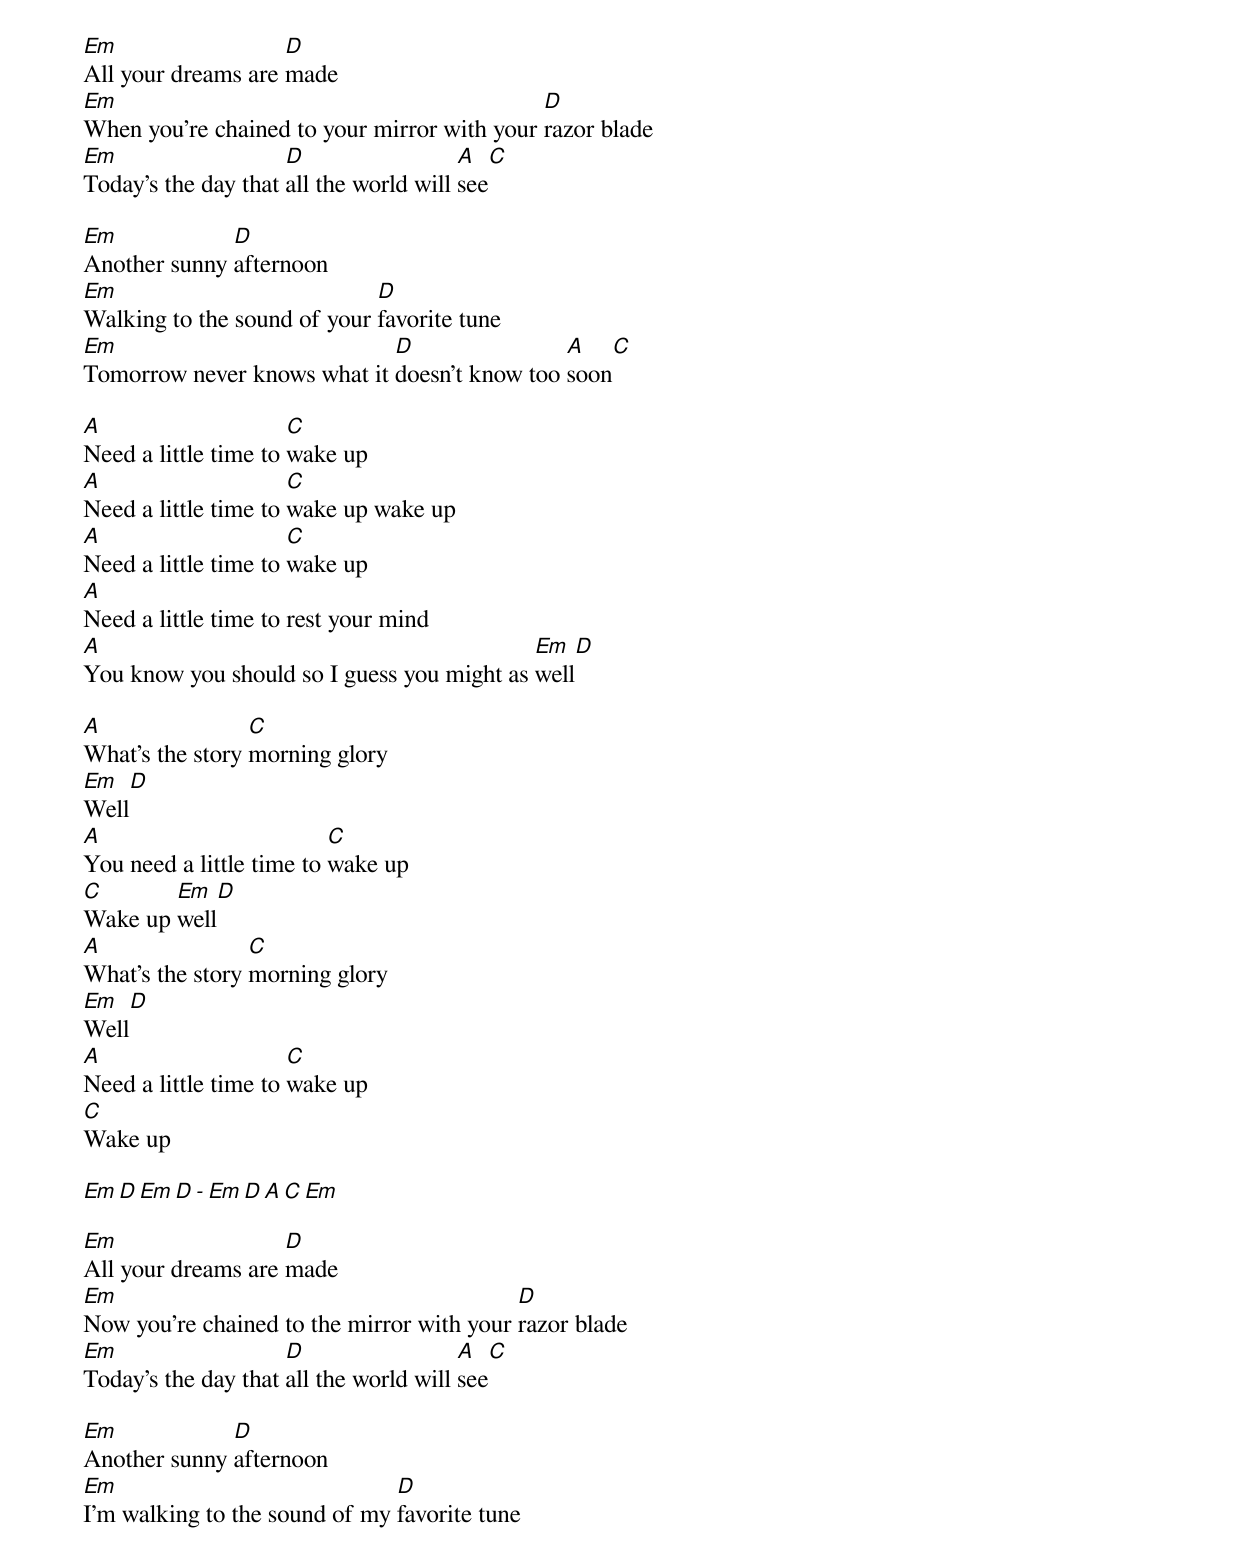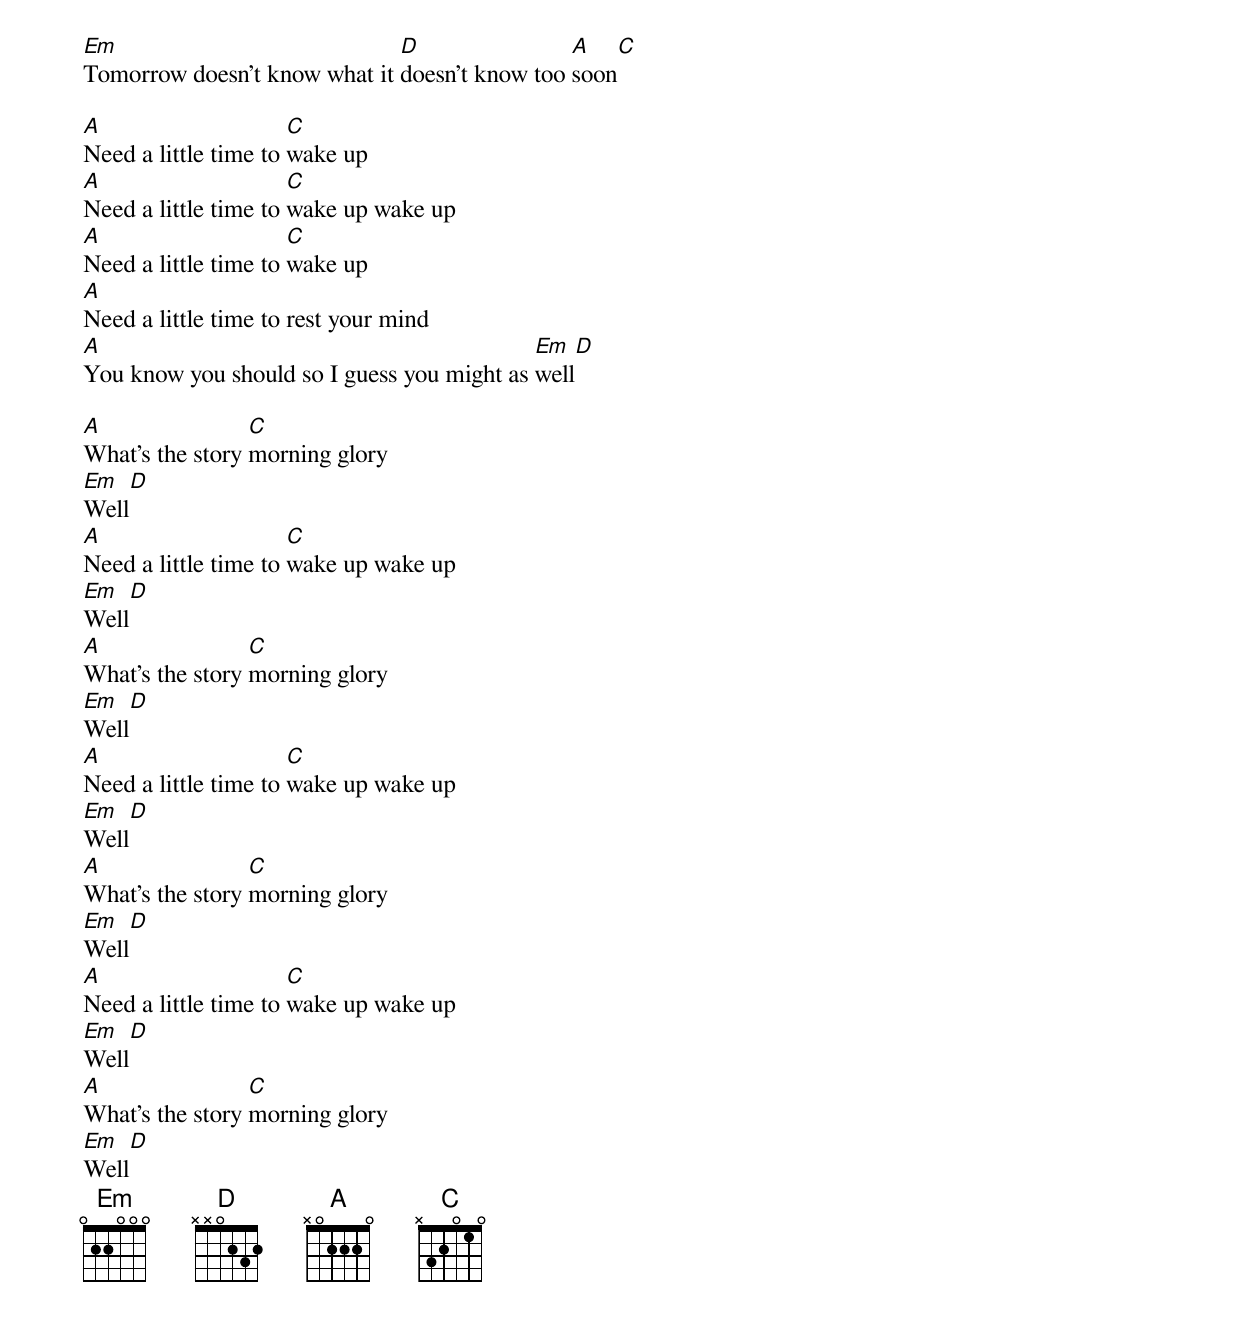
Em                  D
All your dreams are made
Em                                           D
When you're chained to your mirror with your razor blade
Em                   D                  A  C
Today's the day that all the world will see

Em            D
Another sunny afternoon
Em                           D
Walking to the sound of your favorite tune
Em                           D                A   C
Tomorrow never knows what it doesn't know too soon

A                     C
Need a little time to wake up
A                     C
Need a little time to wake up wake up
A                     C
Need a little time to wake up
A
Need a little time to rest your mind
A                                           Em  D
You know you should so I guess you might as well

A                C
What's the story morning glory
Em  D
Well
A                         C
You need a little time to wake up
C       Em  D
Wake up well
A                C
What's the story morning glory
Em  D
Well
A                     C
Need a little time to wake up
C
Wake up

Em D Em D - Em D A C Em

Em                  D
All your dreams are made
Em                                         D
Now you're chained to the mirror with your razor blade
Em                   D                  A  C
Today's the day that all the world will see

Em            D
Another sunny afternoon
Em                             D
I'm walking to the sound of my favorite tune
Em                            D                A   C
Tomorrow doesn't know what it doesn't know too soon

A                     C
Need a little time to wake up
A                     C
Need a little time to wake up wake up
A                     C
Need a little time to wake up
A
Need a little time to rest your mind
A                                           Em  D
You know you should so I guess you might as well

A                C
What's the story morning glory
Em  D
Well
A                     C
Need a little time to wake up wake up
Em  D
Well
A                C
What's the story morning glory
Em  D
Well
A                     C
Need a little time to wake up wake up
Em  D
Well
A                C
What's the story morning glory
Em  D
Well
A                     C
Need a little time to wake up wake up
Em  D
Well
A                C
What's the story morning glory
Em  D
Well
